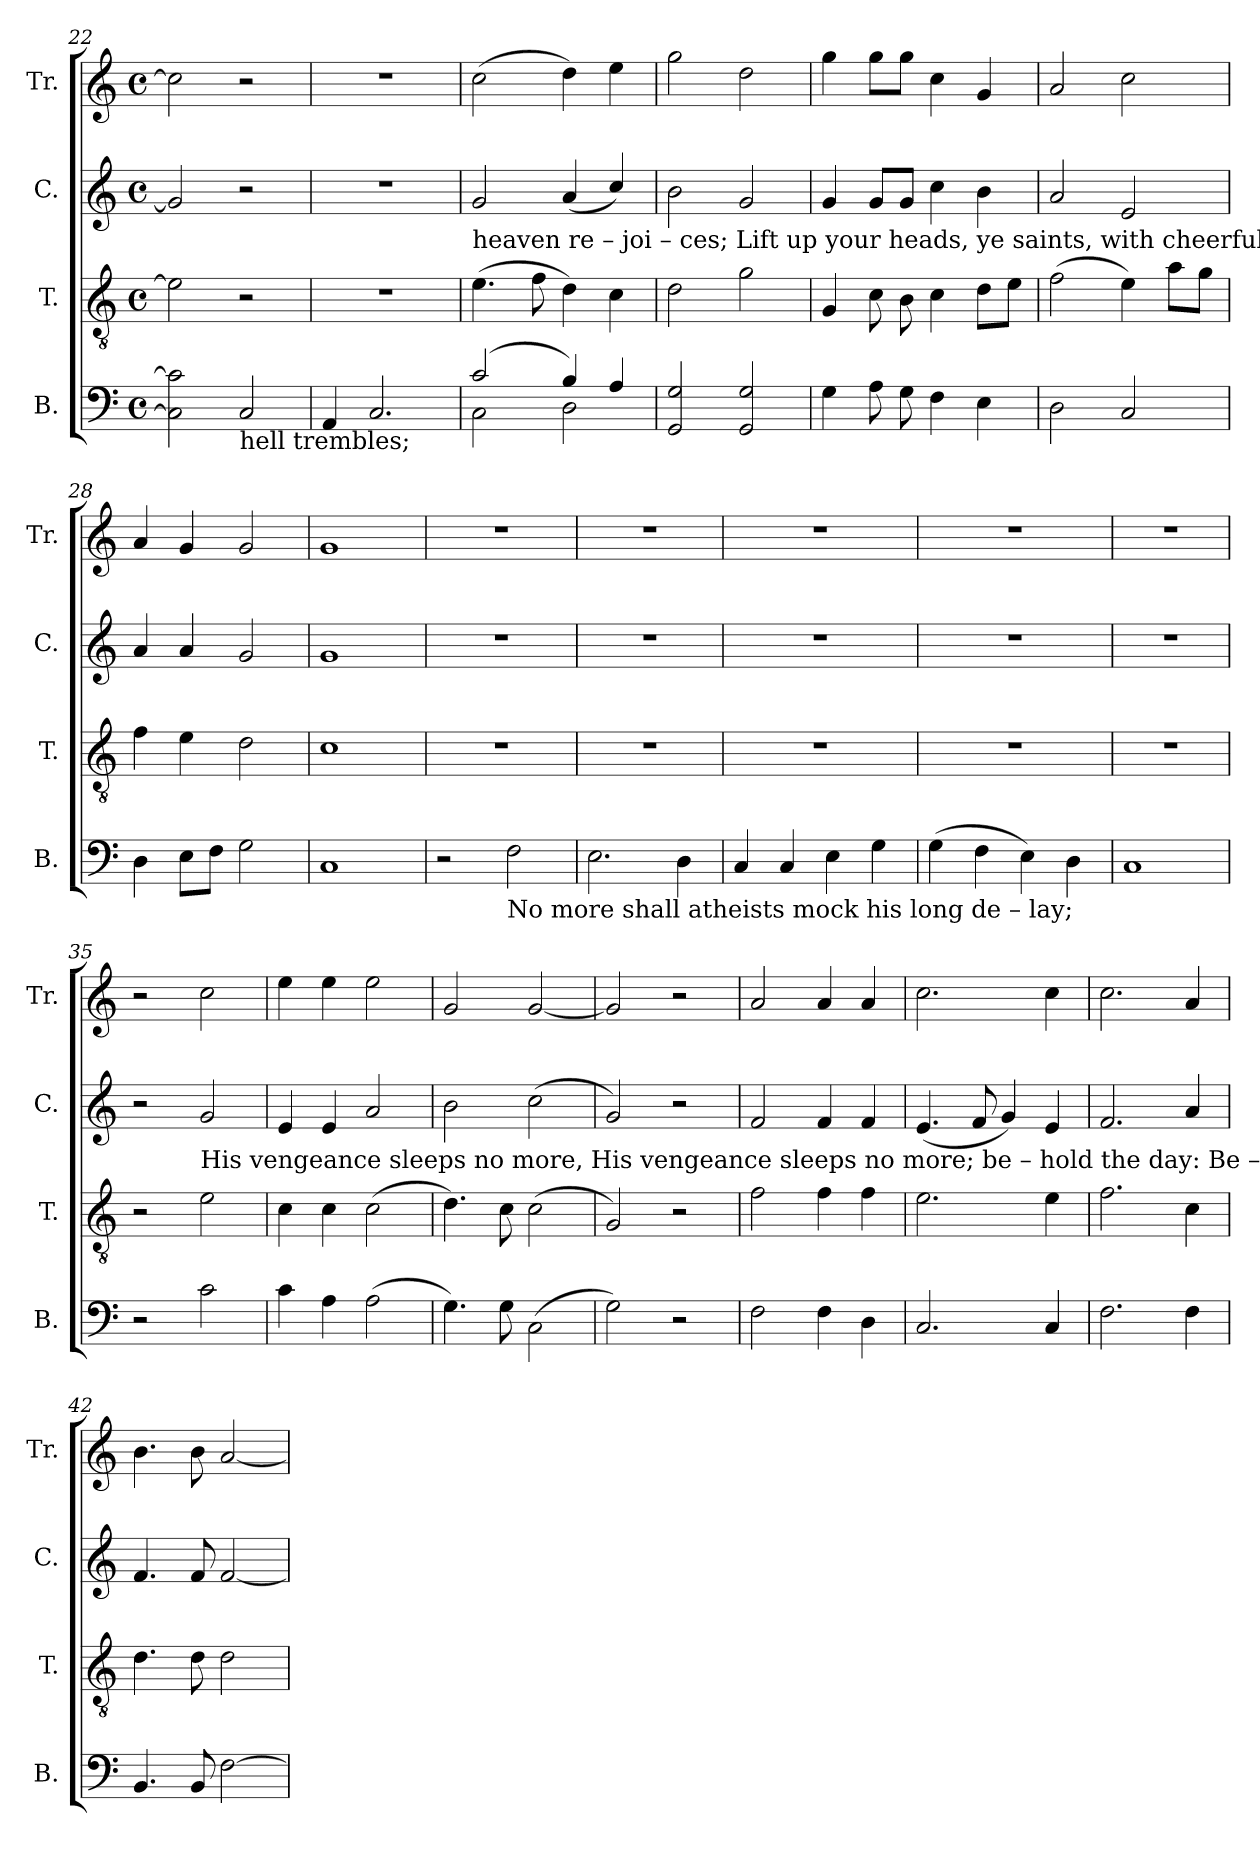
**kern	**kern	**kern	**kern
*part4	*part3	*part2	*part1
*staff4	*staff3	*staff2	*staff1
*I"B.	*I"T.	*I"C.	*I"Tr.
*I'B.	*I'T.	*I'C.	*I'Tr.
*clefF4	*clefGv2	*clefG2	*clefG2
*k[]	*k[]	*k[]	*k[]
*M4/4	*M4/4	*M4/4	*M4/4
*met(c)	*met(c)	*met(c)	*met(c)
=22	=22	=22	=22
2C\] 2c\]	2e\]	2g/]	2cc\]
!LO:TX:b:t=hell   trembles;	!	!	!
2C/	2r	2r	2r
=23	=23	=23	=23
4AA/	1r	1r	1r
2.C/	.	.	.
!!LO:LB:g=z
=24	=24	=24	=24
*^	*	*	*
!	!	!	!LO:TX:b:t=heaven  re   –   joi – ces; Lift up your heads, ye saints,  with     cheerful   voi –  ces.	!
(2c/	2C\	(4.e\	2g/	(2cc\
.	.	8f\	.	.
4B/)	2D\	4d\)	(4a/	4dd\)
4A/	.	4c\	4cc/)	4ee\
*v	*v	*	*	*
=25	=25	=25	=25
2GG/ 2G/	2d\	2b\	2gg\
2GG/ 2G/	2g\	2g/	2dd\
=26	=26	=26	=26
4G\	4G/	4g/	4gg\
8A\	8c\	8g/L	8gg\L
8G\	8B\	8g/J	8gg\J
4F\	4c\	4cc\	4cc\
4E\	8d\L	4b\	4g/
.	8e\J	.	.
=27	=27	=27	=27
2D\	(2f\	2a/	2a/
2C/	4e\)	2e/	2cc\
.	8a\L	.	.
.	8g\J	.	.
=28	=28	=28	=28
4D\	4f\	4a/	4a/
8E\L	4e\	4a/	4g/
8F\J	.	.	.
2G\	2d\	2g/	2g/
=29	=29	=29	=29
1C	1c	1g	1g
=30	=30	=30	=30
2r	1r	1r	1r
!LO:TX:b:t=No  more  shall  atheists mock his  long   de  –  lay;	!	!	!
2F\	.	.	.
=31	=31	=31	=31
2.E\	1r	1r	1r
4D\	.	.	.
=32	=32	=32	=32
4C/	1r	1r	1r
4C/	.	.	.
4E\	.	.	.
4G\	.	.	.
=33	=33	=33	=33
(4G\	1r	1r	1r
4F\	.	.	.
4E\)	.	.	.
4D\	.	.	.
=34	=34	=34	=34
1C	1r	1r	1r
!!LO:LB:g=z
=35	=35	=35	=35
2r	2r	2r	2r
!	!	!LO:TX:b:t=His  vengeance  sleeps no more,               His vengeance sleeps      no more;  be – hold the day&colon;             Be – hold, ____  the   Judge       de –	!
2c\	2e\	2g/	2cc\
=36	=36	=36	=36
4c\	4c\	4e/	4ee\
4A\	4c\	4e/	4ee\
(2A\	(2c\	2a/	2ee\
=37	=37	=37	=37
4.G\)	4.d\)	2b\	2g/
8G\	8c\	.	.
(2C\	(2c\	(2cc\	[2g/
=38	=38	=38	=38
2G\)	2G/)	2g/)	2g/]
2r	2r	2r	2r
=39	=39	=39	=39
2F\	2f\	2f/	2a/
4F\	4f\	4f/	4a/
4D\	4f\	4f/	4a/
=40	=40	=40	=40
2.C/	2.e\	(4.e/	2.cc\
.	.	8f/	.
.	.	4g/)	.
4C/	4e\	4e/	4cc\
=41	=41	=41	=41
2.F\	2.f\	2.f/	2.cc\
4F\	4c\	4a/	4a/
=42	=42	=42	=42
4.BB/	4.d\	4.f/	4.b\
8BB/	8d\	8f/	8b\
[2F\	2d\	[2f/	[2a/
=	=	=	=
*-	*-	*-	*-
